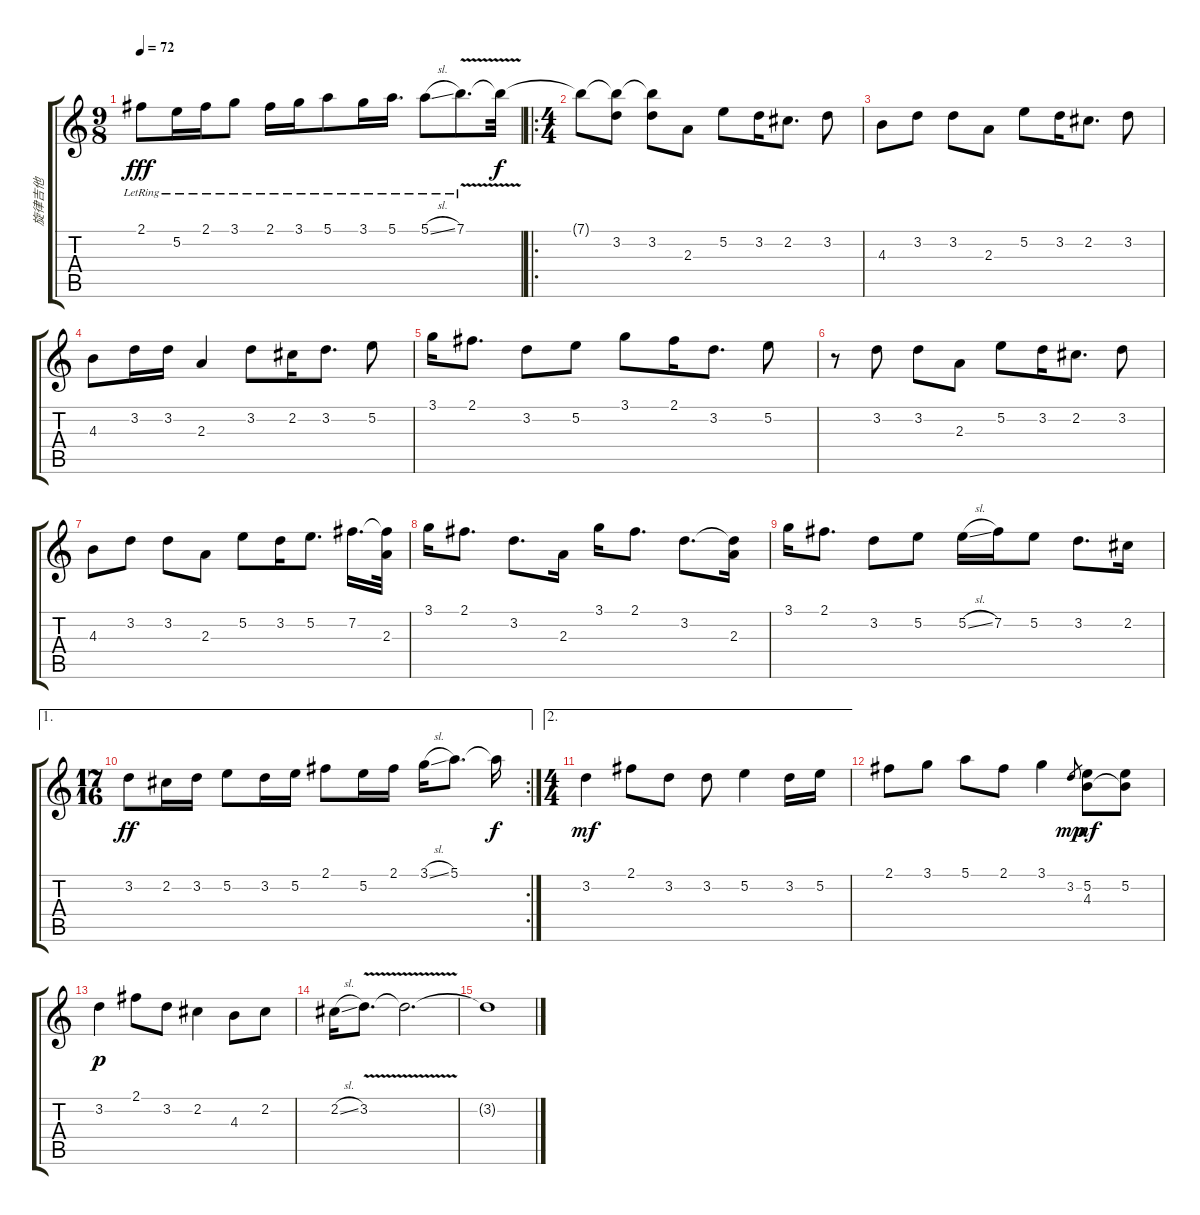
\track ("旋律吉他" "旋律吉他") {instrument overdrivenguitar}
\staff {score tabs}
\tuning (E4 B3 G3 D3 A2 E2) {hide}
\ts (9 8)
\tempo 72
\clef g2
\ks c
2.1{lr}.8{dy fff} 5.2{lr}.16 2.1{lr}.16 3.1{lr}.8 2.1{lr}.16 3.1{lr}.16 5.1{lr}.8 3.1{lr}.16 5.1{lr}.16{d} 5.1{sl lr}.8 7.1{v lr}.8{d} 7.1{t}.32{dy f} |
\ro
\ts (4 4)
7.1{t}.8 (7.1{t} 3.2).8 (7.1{t} 3.2).8 2.3.8 5.2.8 3.2.16 2.2.8{d} 3.2.8 |
4.3.8 3.2.8 3.2.8 2.3.8 5.2.8 3.2.16 2.2.8{d} 3.2.8 |
4.3.8 3.2.16 3.2.16 2.3.4 3.2.8 2.2.16 3.2.8{d} 5.2.8 |
3.1.16 2.1.8{d} 3.2.8 5.2.8 3.1.8 2.1.16 3.2.8{d} 5.2.8 |
r.8 3.2.8 3.2.8 2.3.8 5.2.8 3.2.16 2.2.8{d} 3.2.8 |
4.3.8 3.2.8 3.2.8 2.3.8 5.2.8 3.2.16 5.2.8{d} 7.2.16{d} (7.2{t} 2.3).32 |
3.1.16 2.1.8{d} 3.2.8{d} 2.3.16 3.1.16 2.1.8{d} 3.2.8{d} (3.2{t} 2.3).16 |
3.1.16 2.1.8{d} 3.2.8 5.2.8 5.2{sl}.16 7.2.16 5.2.8 3.2.8{d} 2.2.16 |
\ae 1
\rc 2
\ts (17 16)
3.2.8{dy ff} 2.2.16 3.2.16 5.2.8 3.2.16 5.2.16 2.1.8 5.2.16 2.1.16 3.1{sl}.16 5.1.8{d} 5.1{t}.16{dy f} |
\ae 2
\ts (4 4)
3.2.4{dy mf} 2.1.8 3.2.8 3.2.8 5.2.4 3.2.16 5.2.16 |
2.1.8 3.1.8 5.1.8 2.1.8 3.1.4 3.2.8{gr dy mp} (5.2 4.3).8{dy mf} (5.2 4.3{t}).8 |
3.2.4{dy p} 2.1.8 3.2.8 2.2.4 4.3.8 2.2.8 |
2.2{sl}.16 3.2{v}.8{d} 3.2{t}.2{d} |
3.2{t}.1
